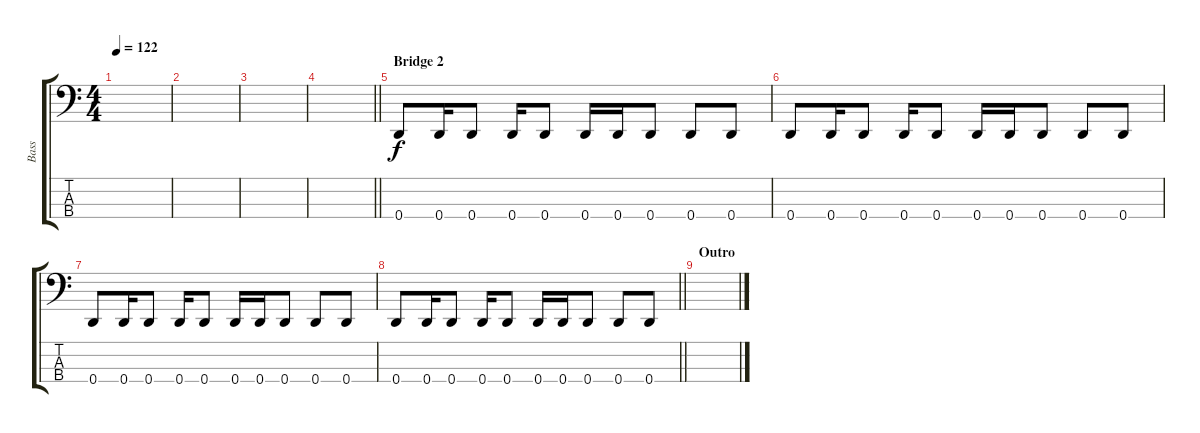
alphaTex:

\track ("Bass" "Bass") {instrument electricbassfinger}
\staff {score tabs}
\tuning (F2 C2 G1 D1) {hide}
\ts (4 4)
\tempo 122
\clef f4
\ks c
|
|
|
\barLineRight lightlight
|
\section ("" "Bridge 2")
0.4.8 0.4.16 0.4.8 0.4.16 0.4.8 0.4.16 0.4.16 0.4.8 0.4.8 0.4.8 |
0.4.8 0.4.16 0.4.8 0.4.16 0.4.8 0.4.16 0.4.16 0.4.8 0.4.8 0.4.8 |
0.4.8 0.4.16 0.4.8 0.4.16 0.4.8 0.4.16 0.4.16 0.4.8 0.4.8 0.4.8 |
\barLineRight lightlight
0.4.8 0.4.16 0.4.8 0.4.16 0.4.8 0.4.16 0.4.16 0.4.8 0.4.8 0.4.8 |
\section ("" "Outro")
